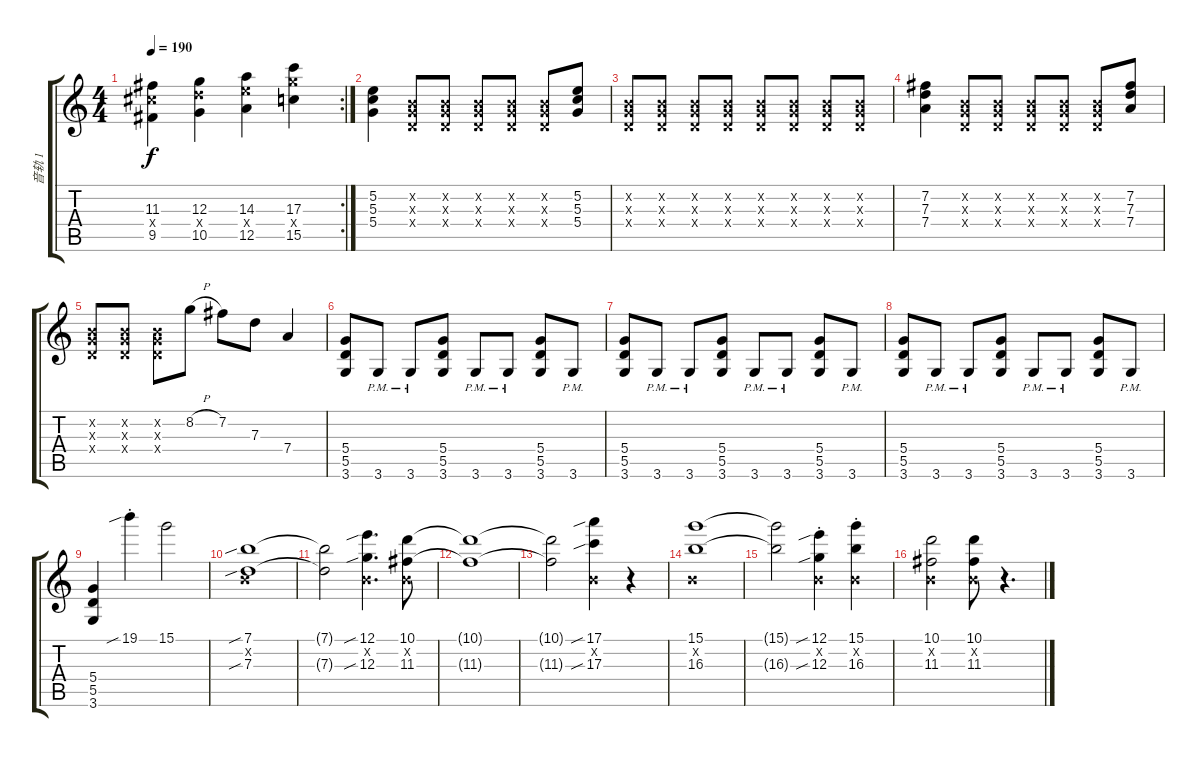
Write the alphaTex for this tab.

\track ("音轨 1" "音轨 1") {instrument overdrivenguitar}
\staff {score tabs}
\tuning (E4 B3 G3 D3 A2 E2) {hide}
\rc 2
\ts (4 4)
\tempo 190
\clef g2
\ks c
(11.3 11.4{x} 9.5).4{dy f} (12.3 12.4{x} 10.5).4 (14.3 14.4{x} 12.5).4 (17.3 17.4{x} 15.5).4 |
(5.2 5.3 5.4).4 (0.2{x} 0.3{x} 0.4{x}).8 (0.2{x} 0.3{x} 0.4{x}).8 (0.2{x} 0.3{x} 0.4{x}).8 (0.2{x} 0.3{x} 0.4{x}).8 (0.2{x} 0.3{x} 0.4{x}).8 (5.2 5.3 5.4).8 |
(0.2{x} 0.3{x} 0.4{x}).8 (0.2{x} 0.3{x} 0.4{x}).8 (0.2{x} 0.3{x} 0.4{x}).8 (0.2{x} 0.3{x} 0.4{x}).8 (0.2{x} 0.3{x} 0.4{x}).8 (0.2{x} 0.3{x} 0.4{x}).8 (0.2{x} 0.3{x} 0.4{x}).8 (0.2{x} 0.3{x} 0.4{x}).8 |
(7.2 7.3 7.4).4 (0.2{x} 0.3{x} 0.4{x}).8 (0.2{x} 0.3{x} 0.4{x}).8 (0.2{x} 0.3{x} 0.4{x}).8 (0.2{x} 0.3{x} 0.4{x}).8 (0.2{x} 0.3{x} 0.4{x}).8 (7.2 7.3 7.4).8 |
(0.2{x} 0.3{x} 0.4{x}).8 (0.2{x} 0.3{x} 0.4{x}).8 (0.2{x} 0.3{x} 0.4{x}).8 8.2{h}.8 7.2.8 7.3.8 7.4.4 |
(5.4 5.5 3.6).8 3.6{pm}.8 3.6{pm}.8 (5.4 5.5 3.6).8 3.6{pm}.8 3.6{pm}.8 (5.4 5.5 3.6).8 3.6{pm}.8 |
(5.4 5.5 3.6).8 3.6{pm}.8 3.6{pm}.8 (5.4 5.5 3.6).8 3.6{pm}.8 3.6{pm}.8 (5.4 5.5 3.6).8 3.6{pm}.8 |
(5.4 5.5 3.6).8 3.6{pm}.8 3.6{pm}.8 (5.4 5.5 3.6).8 3.6{pm}.8 3.6{pm}.8 (5.4 5.5 3.6).8 3.6{pm}.8 |
(5.4 5.5 3.6).4 19.1{sib st}.4 15.1.2 |
(7.1{sib} 0.2{x} 7.3{sib}).1 |
(7.1{t} 7.3{t}).2 (12.1{sib} 0.2{x} 12.3{sib}).4{d} (10.1 0.2{x} 11.3).8 |
(10.1{t} 11.3{t}).1 |
(10.1{t} 11.3{t}).2 (17.1{sib} 0.2{x} 17.3{sib}).4 r.4 |
(15.1 0.2{x} 16.3).1 |
(15.1{t} 16.3{t}).2 (12.1{sib st} 0.2{x} 12.3{sib st}).4 (15.1{st} 0.2{x} 16.3{st}).4 |
(10.1 0.2{x} 11.3).2 (10.1 0.2{x} 11.3).8 r.4{d}
